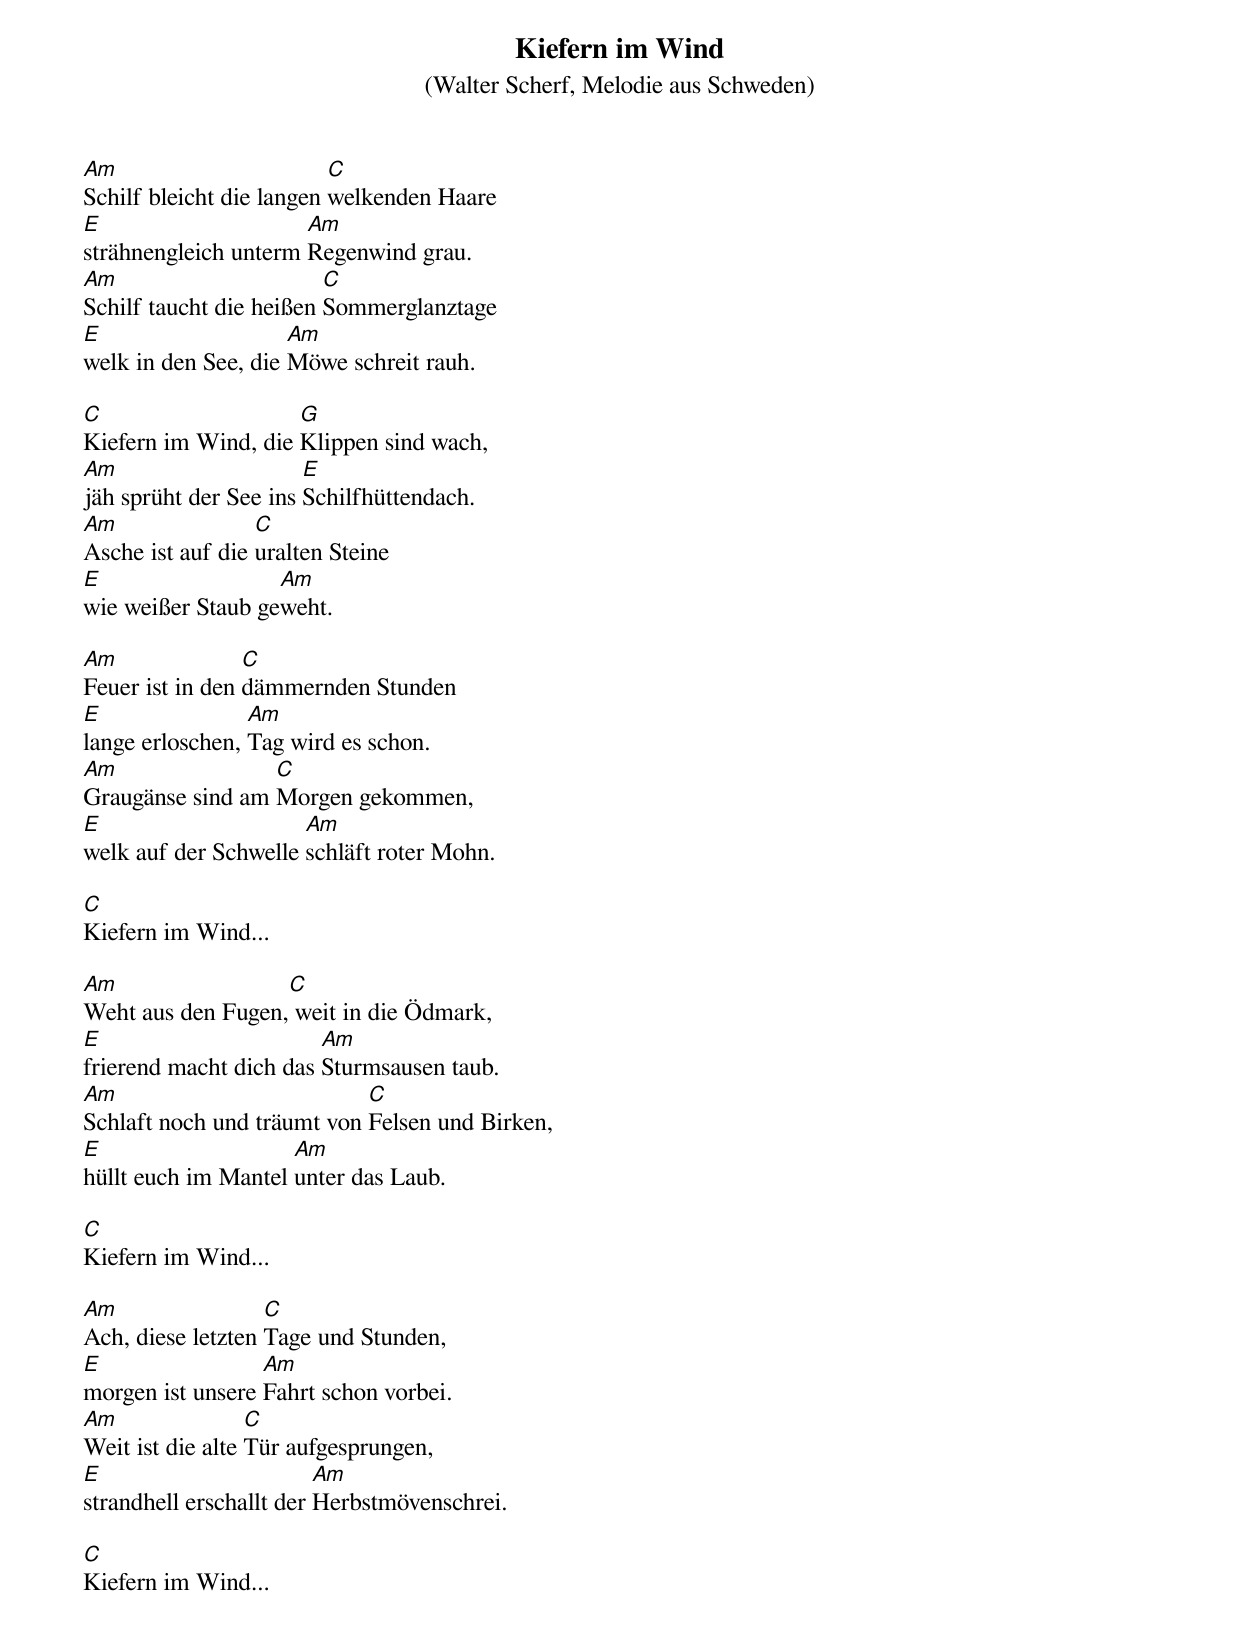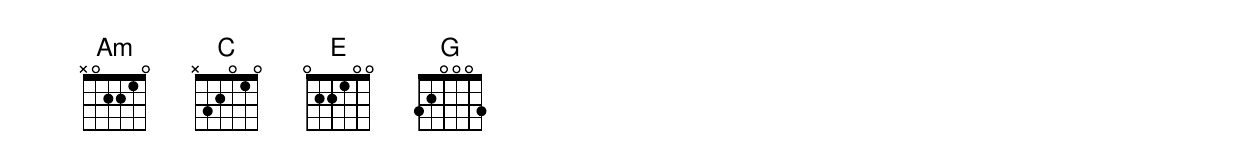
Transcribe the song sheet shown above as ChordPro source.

{t:Kiefern im Wind}
{st:(Walter Scherf, Melodie aus Schweden)}

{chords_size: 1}
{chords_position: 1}
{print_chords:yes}
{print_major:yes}
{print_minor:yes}
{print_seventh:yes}
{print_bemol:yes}
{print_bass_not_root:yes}
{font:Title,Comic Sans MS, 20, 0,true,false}
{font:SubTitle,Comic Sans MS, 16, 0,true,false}
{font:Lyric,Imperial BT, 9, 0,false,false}
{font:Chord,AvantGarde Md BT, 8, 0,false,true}
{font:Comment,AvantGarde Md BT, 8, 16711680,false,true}
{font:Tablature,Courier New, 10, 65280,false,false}
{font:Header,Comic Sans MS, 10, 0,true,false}
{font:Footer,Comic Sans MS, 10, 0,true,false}
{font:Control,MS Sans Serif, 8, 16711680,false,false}
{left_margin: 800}
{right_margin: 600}
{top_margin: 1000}
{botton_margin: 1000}
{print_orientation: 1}




[Am]Schilf bleicht die langen [C]welkenden Haare
[E]strähnengleich unterm [Am]Regenwind grau.
[Am]Schilf taucht die heißen [C]Sommerglanztage
[E]welk in den See, die [Am]Möwe schreit rauh.

[C]Kiefern im Wind, die [G]Klippen sind wach,
[Am]jäh sprüht der See ins [E]Schilfhüttendach.
[Am]Asche ist auf die [C]uralten Steine
[E]wie weißer Staub ge[Am]weht.

[Am]Feuer ist in den [C]dämmernden Stunden
[E]lange erloschen, [Am]Tag wird es schon.
[Am]Graugänse sind am [C]Morgen gekommen,
[E]welk auf der Schwelle [Am]schläft roter Mohn.

[C]Kiefern im Wind...

[Am]Weht aus den Fugen,[C] weit in die Ödmark,
[E]frierend macht dich das [Am]Sturmsausen taub.
[Am]Schlaft noch und träumt von [C]Felsen und Birken,
[E]hüllt euch im Mantel [Am]unter das Laub.

[C]Kiefern im Wind...

[Am]Ach, diese letzten [C]Tage und Stunden,
[E]morgen ist unsere [Am]Fahrt schon vorbei.
[Am]Weit ist die alte [C]Tür aufgesprungen,
[E]strandhell erschallt der [Am]Herbstmövenschrei.

[C]Kiefern im Wind...
